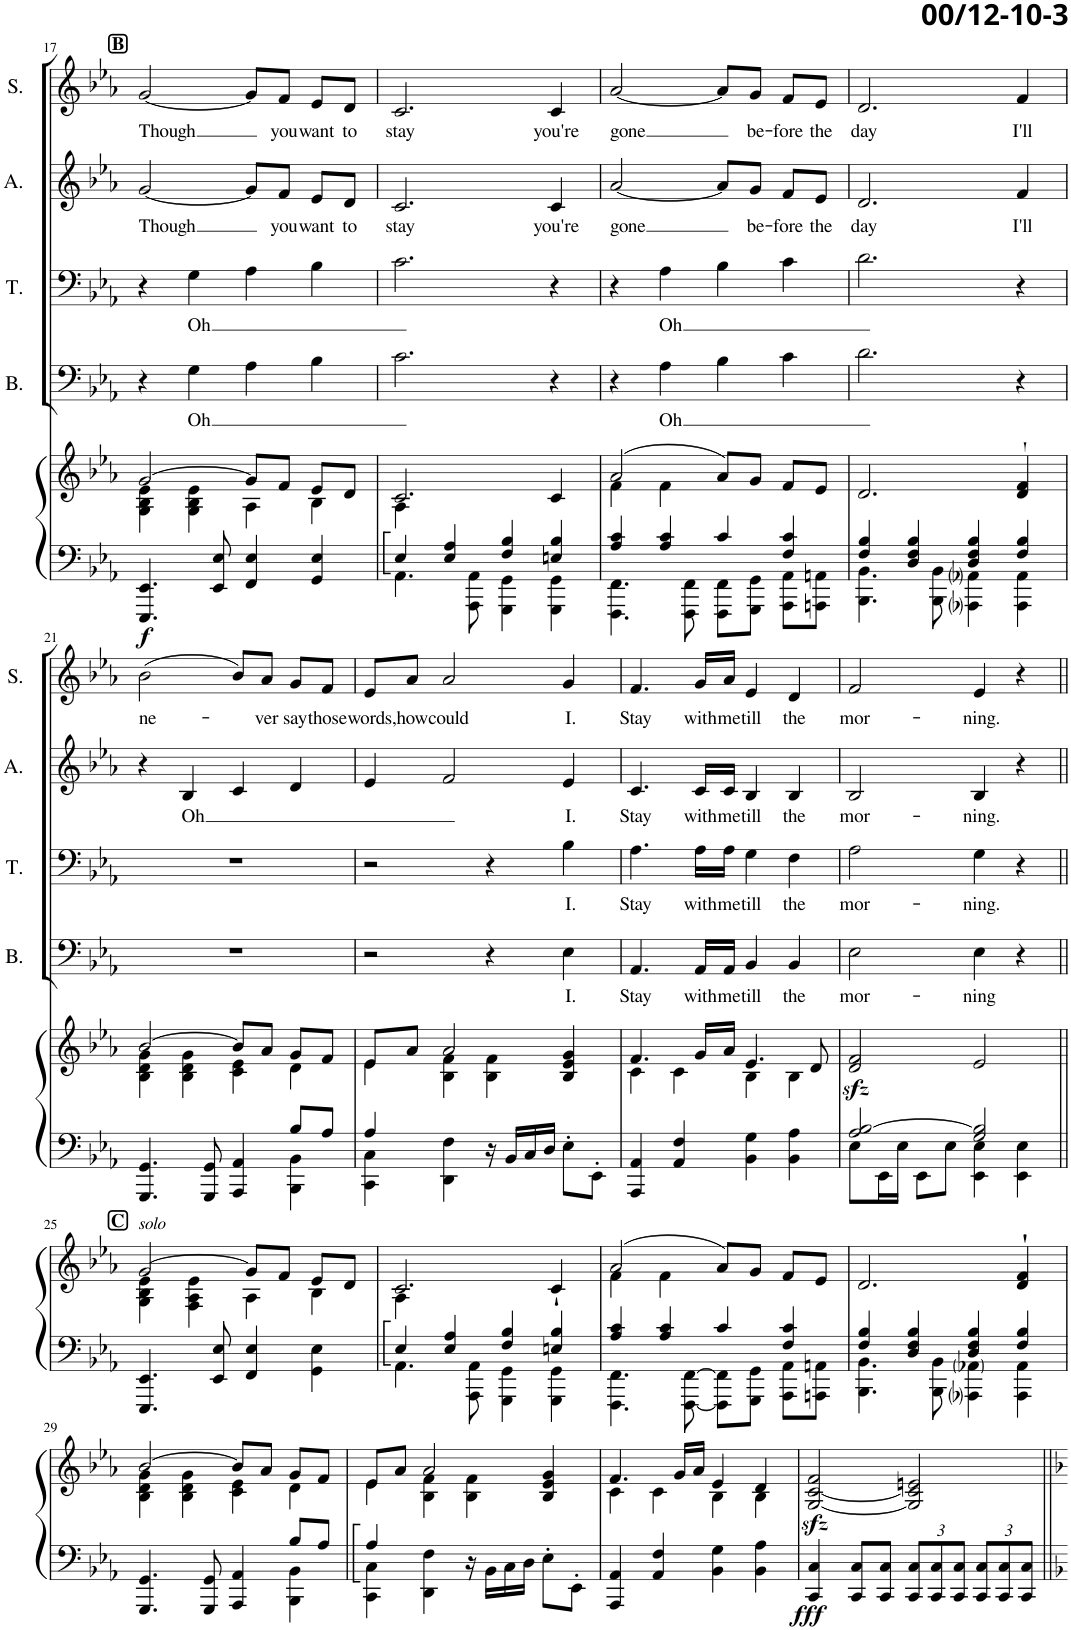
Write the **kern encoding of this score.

**kern	**kern	**dynam	**kern	**text	**kern	**text	**kern	**text	**kern	**text
*part5	*part5	*part5	*part4	*part4	*part3	*part3	*part2	*part2	*part1	*part1
*staff6	*staff5	*staff5/6	*staff4	*staff4	*staff3	*staff3	*staff2	*staff2	*staff1	*staff1
*I"Piano	*	*	*I"Bas	*	*I"Tenor	*	*I"Alt	*	*I"Sopaan	*
*I'Pno	*	*	*I'B.	*	*I'T.	*	*I'A.	*	*I'S.	*
!!LO:PB:g=z
*clefF4	*clefG2	*	*clefF4	*	*clefF4	*	*clefG2	*	*clefG2	*
*k[b-e-a-]	*k[b-e-a-]	*	*k[b-e-a-]	*	*k[b-e-a-]	*	*k[b-e-a-]	*	*k[b-e-a-]	*
*M4/4	*M4/4	*	*M4/4	*	*M4/4	*	*M4/4	*	*M4/4	*
*met(c)	*met(c)	*	*met(c)	*	*met(c)	*	*met(c)	*	*met(c)	*
!!LO:REH:place=s1:a:B:cj:fs=11:t=B
=17	=17	=17	=17	=17	=17	=17	=17	=17	=17	=17
*	*^	*	*	*	*	*	*	*	*	*
!	!	!	!LO:DY:b=2	!	!	!	!	!	!LO:LY:b	!	!LO:LY:b
4.EEE-/ 4.EE-/	[2g/	4G\ 4B-\ 4e-\	f	4r	.	4r	.	[2g/	Though	[2g/	Though
!	!	!	!	!	!LO:LY:b	!	!LO:LY:b	!	!	!	!
.	.	4G\ 4B-\ 4e-\	.	4G\	Oh	4G\	Oh	.	.	.	.
8EE-/ 8E-/	.	.	.	.	.	.	.	.	.	.	.
4FF/ 4E-/	8g/L]	4A-\	.	4A-\	.	4A-\	.	8g/L]	.	8g/L]	.
!	!	!	!	!	!	!	!	!	!LO:LY:b	!	!LO:LY:b
.	8f/J	.	.	.	.	.	.	8f/J	you	8f/J	you
!	!	!	!	!	!	!	!	!	!LO:LY:b	!	!LO:LY:b
4GG/ 4E-/	8e-/L	4B-\	.	4B-\	.	4B-\	.	8e-/L	want	8e-/L	want
!	!	!	!	!	!	!	!	!	!LO:LY:b	!	!LO:LY:b
.	8d/J	.	.	.	.	.	.	8d/J	to	8d/J	to
=18	=18	=18	=18	=18	=18	=18	=18	=18	=18	=18	=18
*^	*	*	*	*	*	*	*	*	*	*	*
!	!	!	!	!	!	!	!	!	!	!LO:LY:b	!	!LO:LY:b
4E-/	4.AA-\	2.c/	4A-\	.	2.c\	.	2.c\	.	2.c/	stay	2.c/	stay
4E-/ 4A-/	.	.	2.ryy	.	.	.	.	.	.	.	.	.
.	8AAA-\ 8AA-\	.	.	.	.	.	.	.	.	.	.	.
4F/ 4B-/	4GGG\ 4GG\	.	.	.	.	.	.	.	.	.	.	.
!	!	!	!	!	!	!	!	!	!	!LO:LY:b	!	!LO:LY:b
4En/ 4B-/	4GGG\ 4GG\	4c/	.	.	4r	.	4r	.	4c/	you're	4c/	you're
=19	=19	=19	=19	=19	=19	=19	=19	=19	=19	=19	=19	=19
!	!	!	!	!	!	!	!	!	!	!LO:LY:b	!	!LO:LY:b
4A-/ 4c/	4.FFF\ 4.FF\	(2a-/	4f\	.	4r	.	4r	.	[2a-/	gone	[2a-/	gone
!	!	!	!	!	!	!LO:LY:b	!	!LO:LY:b	!	!	!	!
4A-/ 4c/	.	.	4f\	.	4A-\	Oh	4A-\	Oh	.	.	.	.
.	8FFF\ 8FF\	.	.	.	.	.	.	.	.	.	.	.
4c/	8FFF\ 8FF\L	8a-/L)	2ryy	.	4B-\	.	4B-\	.	8a-/L]	.	8a-/L]	.
!	!	!	!	!	!	!	!	!	!	!LO:LY:b	!	!LO:LY:b
.	8GGG\ 8GG\J	8g/J	.	.	.	.	.	.	8g/J	be-	8g/J	be-
!	!	!	!	!	!	!	!	!	!	!LO:LY:b	!	!LO:LY:b
4F/ 4c/	8AAA-\ 8AA-\L	8f/L	.	.	4c\	.	4c\	.	8f/L	-fore	8f/L	-fore
!	!	!	!	!	!	!	!	!	!	!LO:LY:b	!	!LO:LY:b
.	8AAAn\ 8AAn\J	8e-/J	.	.	.	.	.	.	8e-/J	the	8e-/J	the
*	*	*v	*v	*	*	*	*	*	*	*	*	*
=20	=20	=20	=20	=20	=20	=20	=20	=20	=20	=20	=20
!	!	!	!	!	!	!	!	!	!LO:LY:b	!	!LO:LY:b
4F/ 4B-/	4.BBB-\ 4.BB-\	2.d/	.	2.d\	.	2.d\	.	2.d/	day	2.d/	day
4D/ 4F/ 4B-/	.	.	.	.	.	.	.	.	.	.	.
.	8BBB-\ 8BB-\	.	.	.	.	.	.	.	.	.	.
4D/ 4F/ 4B-/	4AAA-i\ 4AA-i\	.	.	.	.	.	.	.	.	.	.
!	!	!	!	!	!	!	!	!	!LO:LY:b	!	!LO:LY:b
4F/ 4B-/	4AAA-\ 4AA-\	4d/`> 4f/`>	.	4r	.	4r	.	4f/	I'll	4f/	I'll
!!LO:LB:g=z
=21	=21	=21	=21	=21	=21	=21	=21	=21	=21	=21	=21
*	*	*^	*	*	*	*	*	*	*	*	*
!	!	!	!	!	!	!	!	!	!	!	!	!LO:LY:b
4.GGG/ 4.GG/	2.ryy	[2b-/	4B-\ 4d\ 4g\	.	1r	.	1r	.	4r	.	(2b-\	ne-
!	!	!	!	!	!	!	!	!	!	!LO:LY:b	!	!
.	.	.	4B-\ 4d\ 4g\	.	.	.	.	.	4B-/	Oh	.	.
8GGG/ 8GG/	.	.	.	.	.	.	.	.	.	.	.	.
4AAA-/ 4AA-/	.	8b-/L]	4c\ 4e-\	.	.	.	.	.	4c/	.	8b-/L)	.
!	!	!	!	!	!	!	!	!	!	!	!	!LO:LY:b
.	.	8a-/J	.	.	.	.	.	.	.	.	8a-/J	-ver
!	!	!	!	!	!	!	!	!	!	!	!	!LO:LY:b
4BBB-\ 4BB-\	8B-/L	8g/L	4d\	.	.	.	.	.	4d/	.	8g/L	say
!	!	!	!	!	!	!	!	!	!	!	!	!LO:LY:b
.	8A-/J	8f/J	.	.	.	.	.	.	.	.	8f/J	those
=22	=22	=22	=22	=22	=22	=22	=22	=22	=22	=22	=22	=22
!	!	!	!	!	!	!	!	!	!	!	!	!LO:LY:b
4CC\ 4C\	4A-/	8e-/L	4e-\	.	2r	.	2r	.	4e-/	.	8e-/L	words,
!	!	!	!	!	!	!	!	!	!	!	!	!LO:LY:b
.	.	8a-/J	.	.	.	.	.	.	.	.	8a-/J	how
!	!	!	!	!	!	!	!	!	!	!	!	!LO:LY:b
4DD\ 4F\	2.ryy	2a-/	4B-\ 4f\	.	.	.	.	.	2f/	.	2a-/	could
16r	.	.	4B-\ 4f\	.	4r	.	4r	.	.	.	.	.
16BB-/LL	.	.	.	.	.	.	.	.	.	.	.	.
16C/	.	.	.	.	.	.	.	.	.	.	.	.
16D/JJ	.	.	.	.	.	.	.	.	.	.	.	.
!	!	!	!	!	!	!LO:LY:b	!	!LO:LY:b	!	!LO:LY:b	!	!LO:LY:b
8E-'>\L	.	4B-/ 4e-/ 4g/	4ryy	.	4E-\	I.	4B-\	I.	4e-/	I.	4g/	I.
8EE-'>\J	.	.	.	.	.	.	.	.	.	.	.	.
*v	*v	*	*	*	*	*	*	*	*	*	*	*
=23	=23	=23	=23	=23	=23	=23	=23	=23	=23	=23	=23
!	!	!	!	!	!LO:LY:b	!	!LO:LY:b	!	!LO:LY:b	!	!LO:LY:b
4AAA-/ 4AA-/	4.f/	4c\	.	4.AA-/	Stay	4.A-\	Stay	4.c/	Stay	4.f/	Stay
4AA-/ 4F/	.	4c\	.	.	.	.	.	.	.	.	.
!	!	!	!	!	!LO:LY:b	!	!LO:LY:b	!	!LO:LY:b	!	!LO:LY:b
.	16g/LL	.	.	16AA-/LL	with	16A-\LL	with	16c/LL	with	16g/LL	with
!	!	!	!	!	!LO:LY:b	!	!LO:LY:b	!	!LO:LY:b	!	!LO:LY:b
.	16a-/JJ	.	.	16AA-/JJ	me	16A-\JJ	me	16c/JJ	me	16a-/JJ	me
!	!	!	!	!	!LO:LY:b	!	!LO:LY:b	!	!LO:LY:b	!	!LO:LY:b
4BB-\ 4G\	4.e-/	4B-\	.	4BB-/	till	4G\	till	4B-/	till	4e-/	till
!	!	!	!	!	!LO:LY:b	!	!LO:LY:b	!	!LO:LY:b	!	!LO:LY:b
4BB-\ 4A-\	.	4B-\	.	4BB-/	the	4F\	the	4B-/	the	4d/	the
.	8d/	.	.	.	.	.	.	.	.	.	.
*	*v	*v	*	*	*	*	*	*	*	*	*
=24	=24	=24	=24	=24	=24	=24	=24	=24	=24	=24
*^	*	*	*	*	*	*	*	*	*	*
!	!	!	!	!	!LO:LY:b	!	!LO:LY:b	!	!LO:LY:b	!	!LO:LY:b
2A-/ [2B-/	8E-\L	2d/zz< 2f/zz<	.	2E-\	mor-	2A-\	mor-	2B-/	mor-	2f/	mor-
.	16EE-\L	.	.	.	.	.	.	.	.	.	.
.	16E-\JJ	.	.	.	.	.	.	.	.	.	.
.	8EE-\L	.	.	.	.	.	.	.	.	.	.
.	8E-\J	.	.	.	.	.	.	.	.	.	.
!	!	!	!	!	!LO:LY:b	!	!LO:LY:b	!	!LO:LY:b	!	!LO:LY:b
2G/ 2B-/]	4EE-\ 4E-\	2e-/	.	4E-\	-ning	4G\	-ning.	4B-/	-ning.	4e-/	-ning.
.	4EE-\ 4E-\	.	.	4r	.	4r	.	4r	.	4r	.
!!LO:LB:g=z
!!LO:REH:place=s1:a:B:cj:fs=11:t=C
=25||	=25||	=25||	=25||	=25||	=25||	=25||	=25||	=25||	=25||	=25||	=25||
*	*	*^	*	*	*	*	*	*	*	*	*
!	!	!LO:TX:a:i:t=solo	!	!	!	!	!	!	!	!	!	!
*v	*v	*	*	*	*	*	*	*	*	*	*	*
4.EEE-/ 4.EE-/	[2g/	4G\ 4B-\ 4e-\	.	1r	.	1r	.	1r	.	1r	.
.	.	4F\ 4A-\ 4e-\	.	.	.	.	.	.	.	.	.
8EE-/ 8E-/	.	.	.	.	.	.	.	.	.	.	.
4FF/ 4E-/	8g/L]	4A-\	.	.	.	.	.	.	.	.	.
.	8f/J	.	.	.	.	.	.	.	.	.	.
4GG\ 4E-\	8e-/L	4B-\	.	.	.	.	.	.	.	.	.
.	8d/J	.	.	.	.	.	.	.	.	.	.
=26	=26	=26	=26	=26	=26	=26	=26	=26	=26	=26	=26
*^	*	*	*	*	*	*	*	*	*	*	*
4E-/	4.AA-\	2.c/	4A-\	.	1r	.	1r	.	1r	.	1r	.
4E-/ 4A-/	.	.	2.ryy	.	.	.	.	.	.	.	.	.
.	8AAA-\ 8AA-\	.	.	.	.	.	.	.	.	.	.	.
4F/ 4B-/	4GGG\ 4GG\	.	.	.	.	.	.	.	.	.	.	.
4En/ 4B-/	4GGG\ 4GG\	4c`/	.	.	.	.	.	.	.	.	.	.
=27	=27	=27	=27	=27	=27	=27	=27	=27	=27	=27	=27	=27
4A-/ 4c/	4.FFF\ 4.FF\	(2a-/	4f\	.	1r	.	1r	.	1r	.	1r	.
4A-/ 4c/	.	.	4f\	.	.	.	.	.	.	.	.	.
.	[8FFF\ [>8FF\	.	.	.	.	.	.	.	.	.	.	.
4c/	8FFF\] 8FF\]L	8a-/L)	2ryy	.	.	.	.	.	.	.	.	.
.	8GGG\ 8GG\J	8g/J	.	.	.	.	.	.	.	.	.	.
4F/ 4c/	8AAA-\ 8AA-\L	8f/L	.	.	.	.	.	.	.	.	.	.
.	8AAAn\ 8AAn\J	8e-/J	.	.	.	.	.	.	.	.	.	.
*	*	*v	*v	*	*	*	*	*	*	*	*	*
=28	=28	=28	=28	=28	=28	=28	=28	=28	=28	=28	=28
4F/ 4B-/	4.BBB-\ 4.BB-\	2.d/	.	1r	.	1r	.	1r	.	1r	.
4D/ 4F/ 4B-/	.	.	.	.	.	.	.	.	.	.	.
.	8BBB-\ 8BB-\	.	.	.	.	.	.	.	.	.	.
4D/ 4F/ 4B-/	4AAA-i\ 4AA-X\	.	.	.	.	.	.	.	.	.	.
4F/ 4B-/	4AAA-\ 4AA-\	4d/`> 4f/`>	.	.	.	.	.	.	.	.	.
!!LO:LB:g=z
=29	=29	=29	=29	=29	=29	=29	=29	=29	=29	=29	=29
*	*	*^	*	*	*	*	*	*	*	*	*
4.GGG/ 4.GG/	2.ryy	[2b-/	4B-\ 4d\ 4g\	.	1r	.	1r	.	1r	.	1r	.
.	.	.	4B-\ 4d\ 4g\	.	.	.	.	.	.	.	.	.
8GGG/ 8GG/	.	.	.	.	.	.	.	.	.	.	.	.
4AAA-/ 4AA-/	.	8b-/L]	4c\ 4e-\	.	.	.	.	.	.	.	.	.
.	.	8a-/J	.	.	.	.	.	.	.	.	.	.
4BBB-\ 4BB-\	8B-/L	8g/L	4d\	.	.	.	.	.	.	.	.	.
.	8A-/J	8f/J	.	.	.	.	.	.	.	.	.	.
=30	=30	=30	=30	=30	=30	=30	=30	=30	=30	=30	=30	=30
4CC\ 4C\	4A-/	8e-/L	4e-\	.	1r	.	1r	.	1r	.	1r	.
.	.	8a-/J	.	.	.	.	.	.	.	.	.	.
4DD\ 4F\	2.ryy	2a-/	4B-\ 4f\	.	.	.	.	.	.	.	.	.
16r	.	.	4B-\ 4f\	.	.	.	.	.	.	.	.	.
16BB-\LL	.	.	.	.	.	.	.	.	.	.	.	.
16C\	.	.	.	.	.	.	.	.	.	.	.	.
16D\JJ	.	.	.	.	.	.	.	.	.	.	.	.
8E-'>\L	.	4B-/ 4e-/ 4g/	4ryy	.	.	.	.	.	.	.	.	.
8EE-'>\J	.	.	.	.	.	.	.	.	.	.	.	.
*v	*v	*	*	*	*	*	*	*	*	*	*	*
=31	=31	=31	=31	=31	=31	=31	=31	=31	=31	=31	=31
4AAA-/ 4AA-/	4.f/	4c\	.	1r	.	1r	.	1r	.	1r	.
4AA-/ 4F/	.	4c\	.	.	.	.	.	.	.	.	.
.	16g/LL	.	.	.	.	.	.	.	.	.	.
.	16a-/JJ	.	.	.	.	.	.	.	.	.	.
4BB-\ 4G\	4e-/	4B-\	.	.	.	.	.	.	.	.	.
4BB-\ 4A-\	4d/	4B-\	.	.	.	.	.	.	.	.	.
=32	=32	=32	=32	=32	=32	=32	=32	=32	=32	=32	=32
!	!	!	!LO:DY:b=2	!	!	!	!	!	!	!	!
*	*v	*v	*	*	*	*	*	*	*	*	*
4CC/ 4C/	[2G/zz< [<2c/zz< 2f/zz<	fff	1r	.	1r	.	1r	.	1r	.
8CC/ 8C/L	.	.	.	.	.	.	.	.	.	.
8CC/ 8C/J	.	.	.	.	.	.	.	.	.	.
*Xbrackettup	*	*	*	*	*	*	*	*	*	*
12CC/ 12C/L	2G/] 2c/] 2en/	.	.	.	.	.	.	.	.	.
12CC/ 12C/	.	.	.	.	.	.	.	.	.	.
12CC/ 12C/J	.	.	.	.	.	.	.	.	.	.
12CC/ 12C/L	.	.	.	.	.	.	.	.	.	.
12CC/ 12C/	.	.	.	.	.	.	.	.	.	.
12CC/ 12C/J	.	.	.	.	.	.	.	.	.	.
=||	=||	=||	=||	=||	=||	=||	=||	=||	=||	=||
*-	*-	*-	*-	*-	*-	*-	*-	*-	*-	*-
